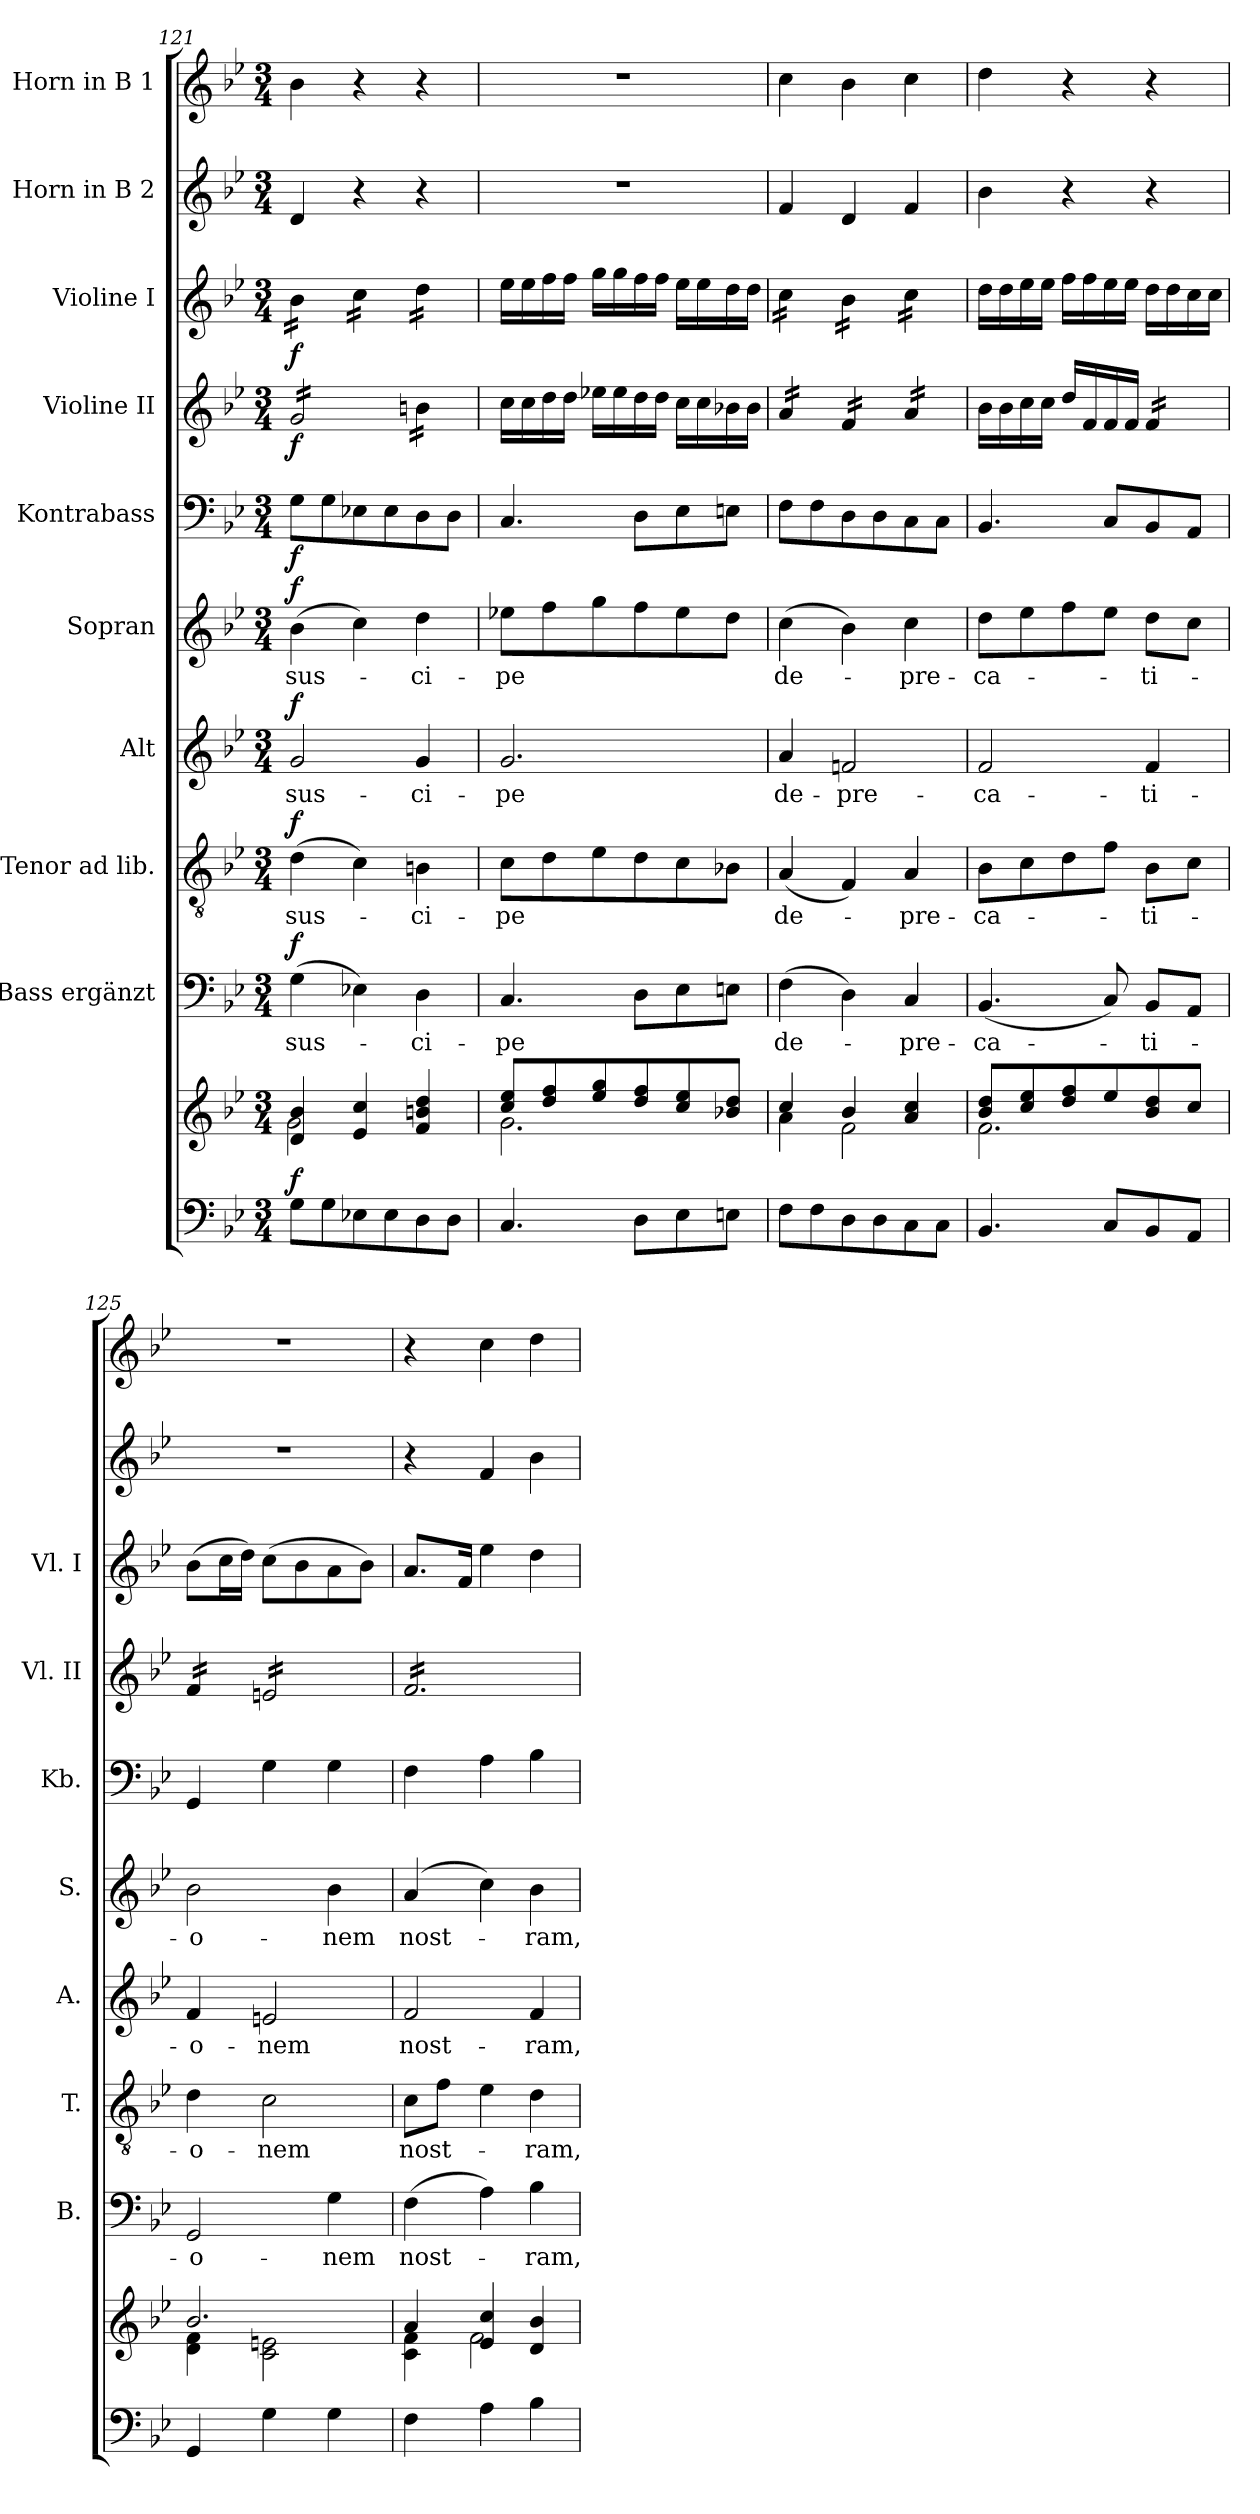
**kern	**kern	**dynam	**kern	**text	**dynam	**kern	**text	**dynam	**kern	**text	**dynam	**kern	**text	**dynam	**kern	**dynam	**kern	**dynam	**kern	**dynam	**kern	**kern
*part10	*part10	*part10	*part9	*part9	*part9	*part8	*part8	*part8	*part7	*part7	*part7	*part6	*part6	*part6	*part5	*part5	*part4	*part4	*part3	*part3	*part2	*part1
*staff11	*staff10	*staff10/11	*staff9	*staff9	*staff9	*staff8	*staff8	*staff8	*staff7	*staff7	*staff7	*staff6	*staff6	*staff6	*staff5	*staff5	*staff4	*staff4	*staff3	*staff3	*staff2	*staff1
*	*	*	*I"Bass ergänzt	*	*	*I"Tenor ad lib.	*	*	*I"Alt	*	*	*I"Sopran	*	*	*I"Kontrabass	*	*I"Violine II	*	*I"Violine I	*	*I"Horn in B 2	*I"Horn in B 1
*	*	*	*I'B.	*	*	*I'T.	*	*	*I'A.	*	*	*I'S.	*	*	*I'Kb.	*	*I'Vl. II	*	*I'Vl. I	*	*	*
!!LO:PB:g=z
*clefF4	*clefG2	*	*clefF4	*	*	*clefGv2	*	*	*clefG2	*	*	*clefG2	*	*	*clefF4	*	*clefG2	*	*clefG2	*	*clefG2	*clefG2
*	*	*	*	*	*	*	*	*	*	*	*	*	*	*	*ITrd7c12	*	*	*	*	*	*ITrd8c14	*ITrd8c14
*k[b-e-]	*k[b-e-]	*	*k[b-e-]	*	*	*k[b-e-]	*	*	*k[b-e-]	*	*	*k[b-e-]	*	*	*k[b-e-]	*	*k[b-e-]	*	*k[b-e-]	*	*k[b-e-]	*k[b-e-]
*B-:	*B-:	*	*B-:	*	*	*B-:	*	*	*B-:	*	*	*B-:	*	*	*B-:	*	*B-:	*	*B-:	*	*B-:	*B-:
*M3/4	*M3/4	*	*M3/4	*	*	*M3/4	*	*	*M3/4	*	*	*M3/4	*	*	*M3/4	*	*M3/4	*	*M3/4	*	*M3/4	*M3/4
=121	=121	=121	=121	=121	=121	=121	=121	=121	=121	=121	=121	=121	=121	=121	=121	=121	=121	=121	=121	=121	=121	=121
*	*^	*	*	*	*	*	*	*	*	*	*	*	*	*	*	*	*	*	*	*	*	*
!	!	!	!LO:DY:a=2	!	!LO:LY:b	!LO:DY:a	!	!LO:LY:b	!LO:DY:a	!	!LO:LY:b	!LO:DY:a	!	!LO:LY:b	!LO:DY:a	!	!LO:DY:b	!	!LO:DY:b	!	!LO:DY:b	!	!
*	*	*	*	*	*	*	*	*	*	*	*	*	*	*	*	*	*	*tremolo	*	*	*	*	*
*	*	*	*	*	*	*	*	*	*	*	*	*	*	*	*	*	*	*	*	*tremolo	*	*	*
8G\L	4d/ 4b-/	2g\	f	(>4G\	sus-	f	(>4d\	sus-	f	2g/	sus-	f	(>4b-\	sus-	f	8GG\L	f	16g/LL	f	16b-\LL	f	4D/	4B-\
.	.	.	.	.	.	.	.	.	.	.	.	.	.	.	.	.	.	16g/	.	16b-\	.	.	.
8G\	.	.	.	.	.	.	.	.	.	.	.	.	.	.	.	8GG\	.	16g/	.	16b-\	.	.	.
.	.	.	.	.	.	.	.	.	.	.	.	.	.	.	.	.	.	16g/	.	16b-\JJ	.	.	.
8E-X\	4e-/ 4cc/	.	.	4E-X\)	.	.	4c\)	.	.	.	.	.	4cc\)	.	.	8EE-X\	.	16g/	.	16cc\LL	.	4r	4r
.	.	.	.	.	.	.	.	.	.	.	.	.	.	.	.	.	.	16g/	.	16cc\	.	.	.
8E-\	.	.	.	.	.	.	.	.	.	.	.	.	.	.	.	8EE-\	.	16g/	.	16cc\	.	.	.
.	.	.	.	.	.	.	.	.	.	.	.	.	.	.	.	.	.	16g/JJ	.	16cc\JJ	.	.	.
!	!	!	!	!	!LO:LY:b	!	!	!LO:LY:b	!	!	!LO:LY:b	!	!	!LO:LY:b	!	!	!	!	!	!	!	!	!
8D\	4f/ 4bn/ 4dd/	4ryy	.	4D\	-ci-	.	4Bn\	-ci-	.	4g/	-ci-	.	4dd\	-ci-	.	8DD\	.	16bn\LL	.	16dd\LL	.	4r	4r
.	.	.	.	.	.	.	.	.	.	.	.	.	.	.	.	.	.	16bn\	.	16dd\	.	.	.
8D\J	.	.	.	.	.	.	.	.	.	.	.	.	.	.	.	8DD\J	.	16bn\	.	16dd\	.	.	.
.	.	.	.	.	.	.	.	.	.	.	.	.	.	.	.	.	.	16bn\JJ	.	16dd\JJ	.	.	.
*	*	*	*	*	*	*	*	*	*	*	*	*	*	*	*	*	*	*	*	*Xtremolo	*	*	*
*	*	*	*	*	*	*	*	*	*	*	*	*	*	*	*	*	*	*Xtremolo	*	*	*	*	*
=122	=122	=122	=122	=122	=122	=122	=122	=122	=122	=122	=122	=122	=122	=122	=122	=122	=122	=122	=122	=122	=122	=122	=122
!	!	!	!	!	!LO:LY:b	!	!	!LO:LY:b	!	!	!LO:LY:b	!	!	!LO:LY:b	!	!	!	!	!	!	!	!	!
4.C/	8cc/ 8ee-/L	2.g\	.	4.C/	-pe	.	8c\L	-pe	.	2.g/	-pe	.	8ee-X\L	-pe	.	4.CC/	.	16cc\LL	.	16ee-\LL	.	2.r	2.r
.	.	.	.	.	.	.	.	.	.	.	.	.	.	.	.	.	.	16cc\	.	16ee-\	.	.	.
.	8dd/ 8ff/	.	.	.	.	.	8d\	.	.	.	.	.	8ff\	.	.	.	.	16dd\	.	16ff\	.	.	.
.	.	.	.	.	.	.	.	.	.	.	.	.	.	.	.	.	.	16dd\JJ	.	16ff\JJ	.	.	.
.	8ee-/ 8gg/	.	.	.	.	.	8e-\	.	.	.	.	.	8gg\	.	.	.	.	16ee-X\LL	.	16gg\LL	.	.	.
.	.	.	.	.	.	.	.	.	.	.	.	.	.	.	.	.	.	16ee-\	.	16gg\	.	.	.
8D\L	8dd/ 8ff/	.	.	8D\L	.	.	8d\	.	.	.	.	.	8ff\	.	.	8DD\L	.	16dd\	.	16ff\	.	.	.
.	.	.	.	.	.	.	.	.	.	.	.	.	.	.	.	.	.	16dd\JJ	.	16ff\JJ	.	.	.
8E-\	8cc/ 8ee-/	.	.	8E-\	.	.	8c\	.	.	.	.	.	8ee-\	.	.	8EE-\	.	16cc\LL	.	16ee-\LL	.	.	.
.	.	.	.	.	.	.	.	.	.	.	.	.	.	.	.	.	.	16cc\	.	16ee-\	.	.	.
8En\J	8b-X/ 8dd/J	.	.	8En\J	.	.	8B-X\J	.	.	.	.	.	8dd\J	.	.	8EEn\J	.	16b-X\	.	16dd\	.	.	.
.	.	.	.	.	.	.	.	.	.	.	.	.	.	.	.	.	.	16b-\JJ	.	16dd\JJ	.	.	.
=123	=123	=123	=123	=123	=123	=123	=123	=123	=123	=123	=123	=123	=123	=123	=123	=123	=123	=123	=123	=123	=123	=123	=123
!	!	!	!	!	!LO:LY:b	!	!	!LO:LY:b	!	!	!LO:LY:b	!	!	!LO:LY:b	!	!	!	!	!	!	!	!	!
*	*	*	*	*	*	*	*	*	*	*	*	*	*	*	*	*	*	*tremolo	*	*	*	*	*
*	*	*	*	*	*	*	*	*	*	*	*	*	*	*	*	*	*	*	*	*tremolo	*	*	*
8F\L	4cc/	4a\	.	(>4F\	de-	.	(<4A/	de-	.	4a/	de-	.	(>4cc\	de-	.	8FF\L	.	16a/LL	.	16cc\LL	.	4F/	4c\
.	.	.	.	.	.	.	.	.	.	.	.	.	.	.	.	.	.	16a/	.	16cc\	.	.	.
8F\	.	.	.	.	.	.	.	.	.	.	.	.	.	.	.	8FF\	.	16a/	.	16cc\	.	.	.
.	.	.	.	.	.	.	.	.	.	.	.	.	.	.	.	.	.	16a/JJ	.	16cc\JJ	.	.	.
!	!	!	!	!	!	!	!	!	!	!	!LO:LY:b	!	!	!	!	!	!	!	!	!	!	!	!
8D\	4b-/	2f\	.	4D\)	.	.	4F/)	.	.	2fn/	-pre-	.	4b-\)	.	.	8DD\	.	16f/LL	.	16b-\LL	.	4D/	4B-\
.	.	.	.	.	.	.	.	.	.	.	.	.	.	.	.	.	.	16f/	.	16b-\	.	.	.
8D\	.	.	.	.	.	.	.	.	.	.	.	.	.	.	.	8DD\	.	16f/	.	16b-\	.	.	.
.	.	.	.	.	.	.	.	.	.	.	.	.	.	.	.	.	.	16f/JJ	.	16b-\JJ	.	.	.
!	!	!	!	!	!LO:LY:b	!	!	!LO:LY:b	!	!	!	!	!	!LO:LY:b	!	!	!	!	!	!	!	!	!
8C\	4a/ 4cc/	.	.	4C/	-pre-	.	4A/	-pre-	.	.	.	.	4cc\	-pre-	.	8CC\	.	16a/LL	.	16cc\LL	.	4F/	4c\
.	.	.	.	.	.	.	.	.	.	.	.	.	.	.	.	.	.	16a/	.	16cc\	.	.	.
8C\J	.	.	.	.	.	.	.	.	.	.	.	.	.	.	.	8CC\J	.	16a/	.	16cc\	.	.	.
.	.	.	.	.	.	.	.	.	.	.	.	.	.	.	.	.	.	16a/JJ	.	16cc\JJ	.	.	.
*	*	*	*	*	*	*	*	*	*	*	*	*	*	*	*	*	*	*	*	*Xtremolo	*	*	*
*	*	*	*	*	*	*	*	*	*	*	*	*	*	*	*	*	*	*Xtremolo	*	*	*	*	*
=124	=124	=124	=124	=124	=124	=124	=124	=124	=124	=124	=124	=124	=124	=124	=124	=124	=124	=124	=124	=124	=124	=124	=124
!	!	!	!	!	!LO:LY:b	!	!	!LO:LY:b	!	!	!LO:LY:b	!	!	!LO:LY:b	!	!	!	!	!	!	!	!	!
4.BB-/	8b-/ 8dd/L	2.f\	.	(<4.BB-/	-ca-	.	8B-\L	-ca-	.	2f/	-ca-	.	8dd\L	-ca-	.	4.BBB-/	.	16b-\LL	.	16dd\LL	.	4B-\	4d\
.	.	.	.	.	.	.	.	.	.	.	.	.	.	.	.	.	.	16b-\	.	16dd\	.	.	.
.	8cc/ 8ee-/	.	.	.	.	.	8c\	.	.	.	.	.	8ee-\	.	.	.	.	16cc\	.	16ee-\	.	.	.
.	.	.	.	.	.	.	.	.	.	.	.	.	.	.	.	.	.	16cc\JJ	.	16ee-\JJ	.	.	.
.	8dd/ 8ff/	.	.	.	.	.	8d\	.	.	.	.	.	8ff\	.	.	.	.	16dd/LL	.	16ff\LL	.	4r	4r
.	.	.	.	.	.	.	.	.	.	.	.	.	.	.	.	.	.	16f/	.	16ff\	.	.	.
8C/L	8ee-/	.	.	8C/)	.	.	8f\J	.	.	.	.	.	8ee-\J	.	.	8CC/L	.	16f/	.	16ee-\	.	.	.
.	.	.	.	.	.	.	.	.	.	.	.	.	.	.	.	.	.	16f/JJ	.	16ee-\JJ	.	.	.
!	!	!	!	!	!LO:LY:b	!	!	!LO:LY:b	!	!	!LO:LY:b	!	!	!LO:LY:b	!	!	!	!	!	!	!	!	!
*	*	*	*	*	*	*	*	*	*	*	*	*	*	*	*	*	*	*tremolo	*	*	*	*	*
8BB-/	8b-/ 8dd/	.	.	8BB-/L	-ti-	.	8B-\L	-ti-	.	4f/	-ti-	.	8dd\L	-ti-	.	8BBB-/	.	16f/LL	.	16dd\LL	.	4r	4r
.	.	.	.	.	.	.	.	.	.	.	.	.	.	.	.	.	.	16f/	.	16dd\	.	.	.
8AA/J	8cc/J	.	.	8AA/J	.	.	8c\J	.	.	.	.	.	8cc\J	.	.	8AAA/J	.	16f/	.	16cc\	.	.	.
.	.	.	.	.	.	.	.	.	.	.	.	.	.	.	.	.	.	16f/JJ	.	16cc\JJ	.	.	.
!!LO:PB:g=z
=125	=125	=125	=125	=125	=125	=125	=125	=125	=125	=125	=125	=125	=125	=125	=125	=125	=125	=125	=125	=125	=125	=125	=125
!	!	!	!	!	!LO:LY:b	!	!	!LO:LY:b	!	!	!LO:LY:b	!	!	!LO:LY:b	!	!	!	!	!	!	!	!	!
4GG/	2.b-/	4d\ 4f\	.	2GG/	-o-	.	4d\	-o-	.	4f/	-o-	.	2b-\	-o-	.	4GGG/	.	16f/LL	.	(>8b-\L	.	2.r	2.r
.	.	.	.	.	.	.	.	.	.	.	.	.	.	.	.	.	.	16f/	.	.	.	.	.
.	.	.	.	.	.	.	.	.	.	.	.	.	.	.	.	.	.	16f/	.	16cc\L	.	.	.
.	.	.	.	.	.	.	.	.	.	.	.	.	.	.	.	.	.	16f/JJ	.	16dd\JJ)	.	.	.
!	!	!	!	!	!	!	!	!LO:LY:b	!	!	!LO:LY:b	!	!	!	!	!	!	!	!	!	!	!	!
4G\	.	2c\ 2en\	.	.	.	.	2c\	-nem	.	2en/	-nem	.	.	.	.	4GG\	.	16en/LL	.	(>8cc\L	.	.	.
.	.	.	.	.	.	.	.	.	.	.	.	.	.	.	.	.	.	16en/	.	.	.	.	.
.	.	.	.	.	.	.	.	.	.	.	.	.	.	.	.	.	.	16en/	.	8b-\	.	.	.
.	.	.	.	.	.	.	.	.	.	.	.	.	.	.	.	.	.	16en/	.	.	.	.	.
!	!	!	!	!	!LO:LY:b	!	!	!	!	!	!	!	!	!LO:LY:b	!	!	!	!	!	!	!	!	!
4G\	.	.	.	4G\	-nem	.	.	.	.	.	.	.	4b-\	-nem	.	4GG\	.	16en/	.	8a\	.	.	.
.	.	.	.	.	.	.	.	.	.	.	.	.	.	.	.	.	.	16en/	.	.	.	.	.
.	.	.	.	.	.	.	.	.	.	.	.	.	.	.	.	.	.	16en/	.	8b-\J)	.	.	.
.	.	.	.	.	.	.	.	.	.	.	.	.	.	.	.	.	.	16en/JJ	.	.	.	.	.
=126	=126	=126	=126	=126	=126	=126	=126	=126	=126	=126	=126	=126	=126	=126	=126	=126	=126	=126	=126	=126	=126	=126	=126
!	!	!	!	!	!LO:LY:b	!	!	!LO:LY:b	!	!	!LO:LY:b	!	!	!LO:LY:b	!	!	!	!	!	!	!	!	!
4F\	4a/	4c\ 4f\	.	(>4F\	nost-	.	8c\L	nost-	.	2f/	nost-	.	(4a/	nost-	.	4FF\	.	16f/LL	.	8.a/L	.	4r	4r
.	.	.	.	.	.	.	.	.	.	.	.	.	.	.	.	.	.	16f/	.	.	.	.	.
.	.	.	.	.	.	.	8f\J	.	.	.	.	.	.	.	.	.	.	16f/	.	.	.	.	.
.	.	.	.	.	.	.	.	.	.	.	.	.	.	.	.	.	.	16f/	.	16f/Jk	.	.	.
4A\	4e-/ 4cc/	2f\	.	4A\)	.	.	4e-\	.	.	.	.	.	4cc\)	.	.	4AA\	.	16f/	.	4ee-\	.	4F/	4c\
.	.	.	.	.	.	.	.	.	.	.	.	.	.	.	.	.	.	16f/	.	.	.	.	.
.	.	.	.	.	.	.	.	.	.	.	.	.	.	.	.	.	.	16f/	.	.	.	.	.
.	.	.	.	.	.	.	.	.	.	.	.	.	.	.	.	.	.	16f/	.	.	.	.	.
!	!	!	!	!	!LO:LY:b	!	!	!LO:LY:b	!	!	!LO:LY:b	!	!	!LO:LY:b	!	!	!	!	!	!	!	!	!
4B-\	4d/ 4b-/	.	.	4B-\	-ram,	.	4d\	-ram,	.	4f/	-ram,	.	4b-\	-ram,	.	4BB-\	.	16f/	.	4dd\	.	4B-\	4d\
.	.	.	.	.	.	.	.	.	.	.	.	.	.	.	.	.	.	16f/	.	.	.	.	.
.	.	.	.	.	.	.	.	.	.	.	.	.	.	.	.	.	.	16f/	.	.	.	.	.
.	.	.	.	.	.	.	.	.	.	.	.	.	.	.	.	.	.	16f/JJ	.	.	.	.	.
*	*	*	*	*	*	*	*	*	*	*	*	*	*	*	*	*	*	*Xtremolo	*	*	*	*	*
*	*v	*v	*	*	*	*	*	*	*	*	*	*	*	*	*	*	*	*	*	*	*	*	*
=	=	=	=	=	=	=	=	=	=	=	=	=	=	=	=	=	=	=	=	=	=	=
*-	*-	*-	*-	*-	*-	*-	*-	*-	*-	*-	*-	*-	*-	*-	*-	*-	*-	*-	*-	*-	*-	*-
